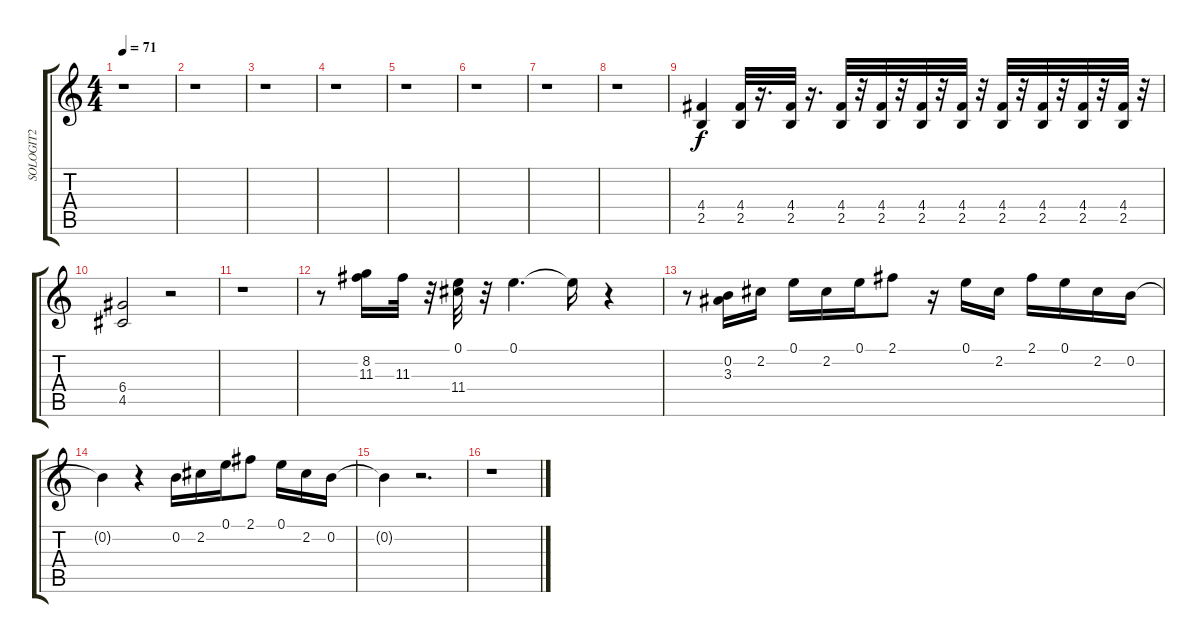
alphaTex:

\track ("SOLOGIT2" "SOLOGIT2") {instrument overdrivenguitar}
\staff {score tabs}
\tuning (E4 B3 G3 D3 A2 E2) {hide}
\ts (4 4)
\tempo 71
\clef g2
\ks c
r.1{dy mf} |
r.1 |
r.1 |
r.1 |
r.1 |
r.1 |
r.1 |
r.1 |
(4.4 2.5).4{dy f volume 16} (4.4 2.5).32 r.16{d} (4.4 2.5).32 r.16{d} (4.4 2.5).32 r.32 (4.4 2.5).32 r.32 (4.4 2.5).32 r.32 (4.4 2.5).32 r.32 (4.4 2.5).32 r.32 (4.4 2.5).32 r.32 (4.4 2.5).32 r.32 (4.4 2.5).32 r.32 |
(6.4 4.5).2 r.2 |
r.1 |
r.8 (8.2 11.3).16{volume 11} 11.3.32 r.32 (0.1 11.4).32 r.32 0.1.4{d} 0.1{t}.16 r.4 |
r.8 (0.2 3.3).16 2.2.16 0.1.16 2.2.16 0.1.16 2.1.8 r.16 0.1.16 2.2.16 2.1.16 0.1.16 2.2.16 0.2.16 |
0.2{t}.4 r.4 0.2.16 2.2.16 0.1.16 2.1.8 0.1.16 2.2.16 0.2.16 |
0.2{t}.4 r.2{d} |
r.1
